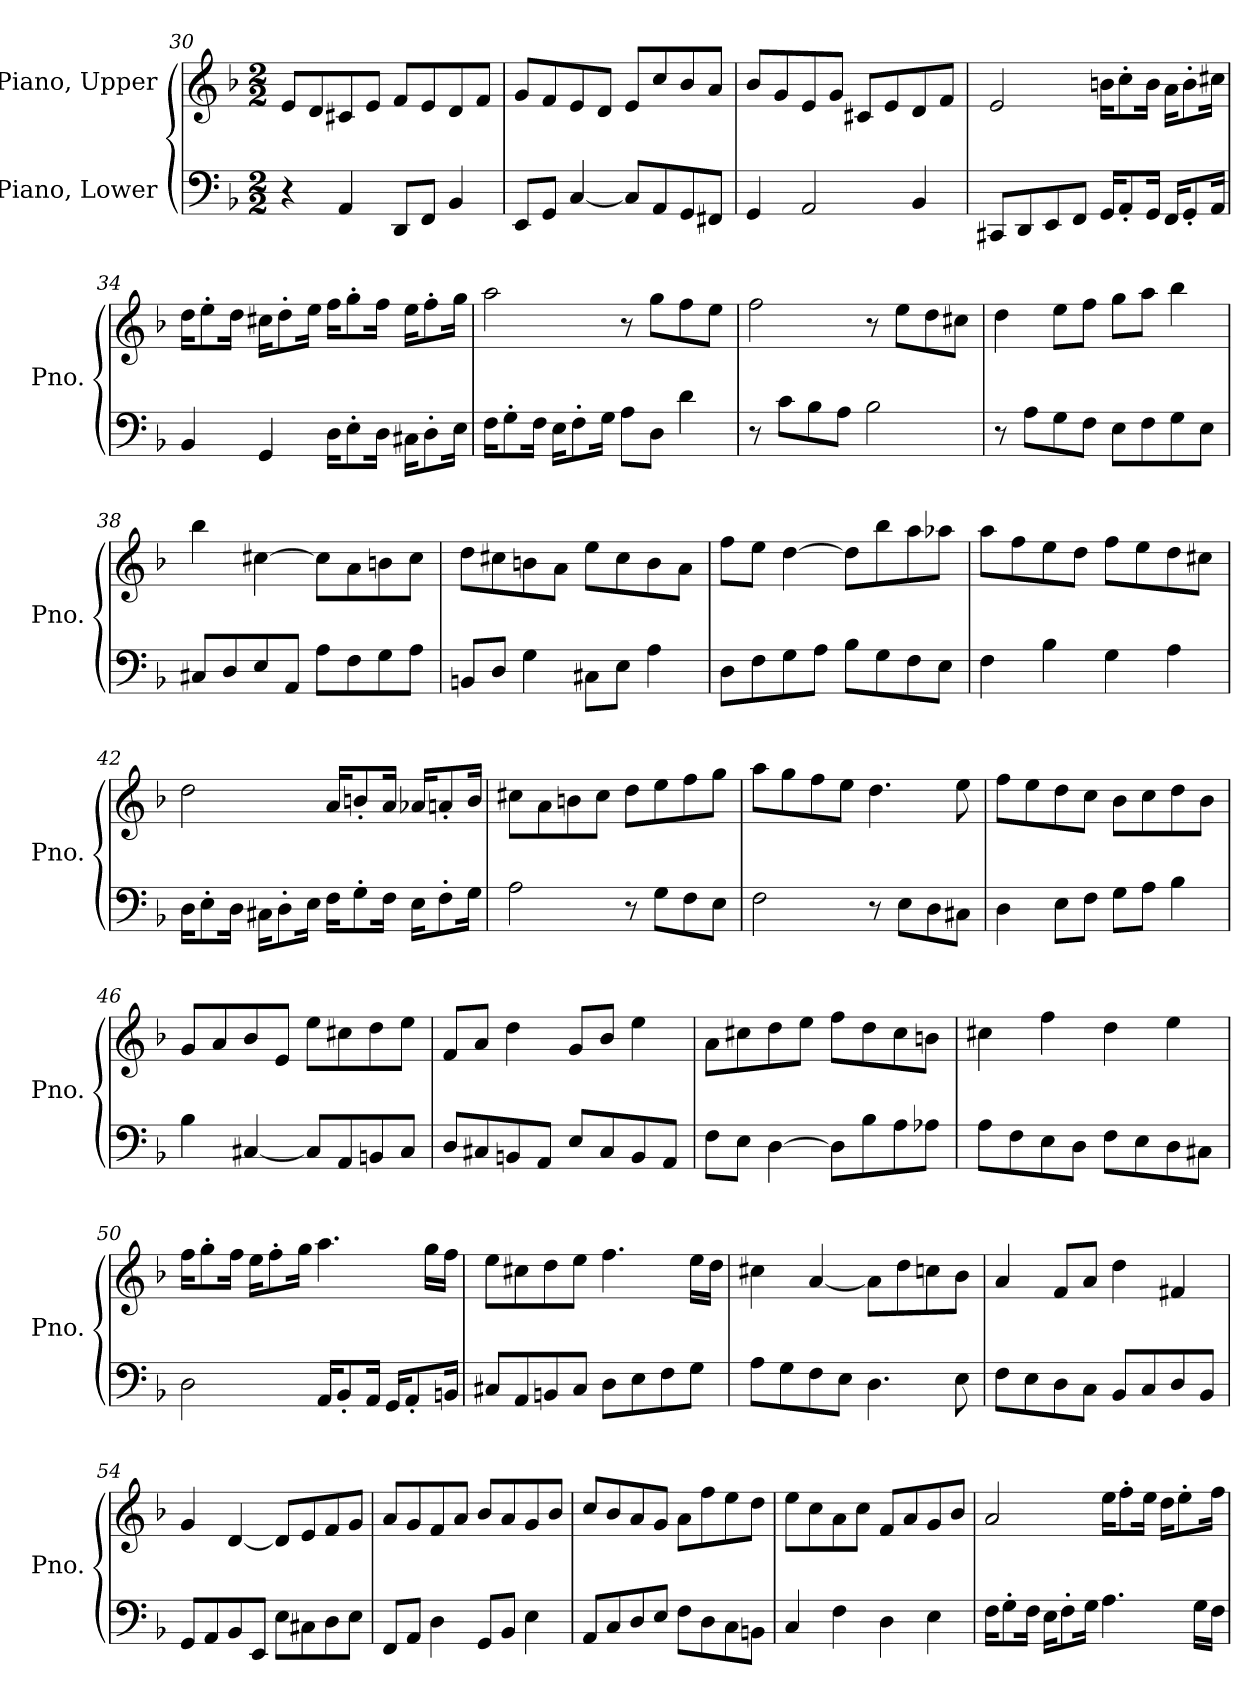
**kern	**kern
*part2	*part1
*staff2	*staff1
*I"Piano, Lower	*I"Piano, Upper
*I'Pno.	*I'Pno.
*clefF4	*clefG2
*k[b-]	*k[b-]
*M2/2	*M2/2
=30	=30
4r	8e/L
.	8d/
4AA/	8c#X/
.	8e/J
8DD/L	8f/L
8FF/J	8e/
4BB-/	8d/
.	8f/J
!!LO:LB:g=z
=31	=31
8EE/L	8g/L
8GG/J	8f/
[4C/	8e/
.	8d/J
8C/L]	8e/L
8AA/	8cc/
8GG/	8b-/
8FF#X/J	8a/J
=32	=32
4GG/	8b-/L
.	8g/
2AA/	8e/
.	8g/J
.	8c#X/L
.	8e/
4BB-/	8d/
.	8f/J
=33	=33
8CC#X/L	2e/
8DD/	.
8EE/	.
8FF/J	.
16GG/KL	16bn\KL
8AA'/	8cc'\
16GG/Jk	16b\Jk
16FF/KL	16a\KL
8GG'/	8b'\
16AA/Jk	16cc#X\Jk
=34	=34
4BB-/	16dd\KL
.	8ee'\
.	16dd\Jk
4GG/	16cc#X\KL
.	8dd'\
.	16ee\Jk
16D\KL	16ff\KL
8E'\	8gg'\
16D\Jk	16ff\Jk
16C#X\KL	16ee\KL
8D'\	8ff'\
16E\Jk	16gg\Jk
!!LO:LB:g=z
=35	=35
16F\KL	2aa\
8G'\	.
16F\Jk	.
16E\KL	.
8F'\	.
16G\Jk	.
8A\L	8r
8D\J	8gg\L
4d\	8ff\
.	8ee\J
=36	=36
8r	2ff\
8c\L	.
8B-\	.
8A\J	.
2B-\	8r
.	8ee\L
.	8dd\
.	8cc#X\J
=37	=37
8r	4dd\
8A\L	.
8G\	8ee\L
8F\J	8ff\J
8E\L	8gg\L
8F\	8aa\J
8G\	4bb-\
8E\J	.
=38	=38
8C#X/L	4bb-\
8D/	.
8E/	[4cc#X\
8AA/J	.
8A\L	8cc#\L]
8F\	8a\
8G\	8bn\
8A\J	8cc#\J
!!LO:LB:g=z
=39	=39
8BBn/L	8dd\L
8D/J	8cc#X\
4G\	8bn\
.	8a\J
8C#X\L	8ee\L
8E\J	8cc#\
4A\	8b\
.	8a\J
=40	=40
8D\L	8ff\L
8F\	8ee\J
8G\	[4dd\
8A\J	.
8B-\L	8dd\L]
8G\	8bb-\
8F\	8aa\
8E\J	8aa-X\J
=41	=41
4F\	8aa\L
.	8ff\
4B-\	8ee\
.	8dd\J
4G\	8ff\L
.	8ee\
4A\	8dd\
.	8cc#X\J
!!LO:LB:g=z
=42	=42
16D\KL	2dd\
8E'\	.
16D\Jk	.
16C#X\KL	.
8D'\	.
16E\Jk	.
16F\KL	16a/KL
8G'\	8bn'/
16F\Jk	16a/Jk
16E\KL	16a-X/KL
8F'\	8an'/
16G\Jk	16b/Jk
=43	=43
2A\	8cc#X\L
.	8a\
.	8bn\
.	8cc#\J
8r	8dd\L
8G\L	8ee\
8F\	8ff\
8E\J	8gg\J
=44	=44
2F\	8aa\L
.	8gg\
.	8ff\
.	8ee\J
8r	4.dd\
8E\L	.
8D\	.
8C#X\J	8ee\
=45	=45
4D\	8ff\L
.	8ee\
8E\L	8dd\
8F\J	8cc\J
8G\L	8b-\L
8A\J	8cc\
4B-\	8dd\
.	8b-\J
!!LO:PB:g=z
=46	=46
4B-\	8g/L
.	8a/
[4C#X/	8b-/
.	8e/J
8C#/L]	8ee\L
8AA/	8cc#X\
8BBn/	8dd\
8C#/J	8ee\J
=47	=47
8D/L	8f/L
8C#X/	8a/J
8BBn/	4dd\
8AA/J	.
8E/L	8g/L
8C#/	8b-/J
8BB/	4ee\
8AA/J	.
=48	=48
8F\L	8a\L
8E\J	8cc#X\
[4D\	8dd\
.	8ee\J
8D\L]	8ff\L
8B-\	8dd\
8A\	8cc#\
8A-X\J	8bn\J
=49	=49
8A\L	4cc#X\
8F\	.
8E\	4ff\
8D\J	.
8F\L	4dd\
8E\	.
8D\	4ee\
8C#X\J	.
!!LO:LB:g=z
=50	=50
2D\	16ff\KL
.	8gg'\
.	16ff\Jk
.	16ee\KL
.	8ff'\
.	16gg\Jk
16AA/KL	4.aa\
8BB-'/	.
16AA/Jk	.
16GG/KL	.
8AA'/	.
.	16gg\LL
16BBn/Jk	16ff\JJ
=51	=51
8C#X/L	8ee\L
8AA/	8cc#X\
8BBn/	8dd\
8C#/J	8ee\J
8D\L	4.ff\
8E\	.
8F\	.
8G\J	16ee\LL
.	16dd\JJ
=52	=52
8A\L	4cc#X\
8G\	.
8F\	[4a/
8E\J	.
4.D\	8a\L]
.	8dd\
.	8ccn\
8E\	8b-\J
=53	=53
8F\L	4a/
8E\	.
8D\	8f/L
8C\J	8a/J
8BB-/L	4dd\
8C/	.
8D/	4f#X/
8BB-/J	.
!!LO:LB:g=z
=54	=54
8GG/L	4g/
8AA/	.
8BB-/	[4d/
8EE/J	.
8E\L	8d/L]
8C#X\	8e/
8D\	8f/
8E\J	8g/J
=55	=55
8FF/L	8a/L
8AA/J	8g/
4D\	8f/
.	8a/J
8GG/L	8b-/L
8BB-/J	8a/
4E\	8g/
.	8b-/J
=56	=56
8AA/L	8cc/L
8C/	8b-/
8D/	8a/
8E/J	8g/J
8F\L	8a\L
8D\	8ff\
8C\	8ee\
8BBn\J	8dd\J
=57	=57
4C/	8ee\L
.	8cc\
4F\	8a\
.	8cc\J
4D\	8f/L
.	8a/
4E\	8g/
.	8b-/J
!!LO:LB:g=z
=58	=58
16F\KL	2a/
8G'\	.
16F\Jk	.
16E\KL	.
8F'\	.
16G\Jk	.
4.A\	16ee\KL
.	8ff'\
.	16ee\Jk
.	16dd\KL
.	8ee'\
16G\LL	.
16F\JJ	16ff\Jk
=	=
*-	*-
